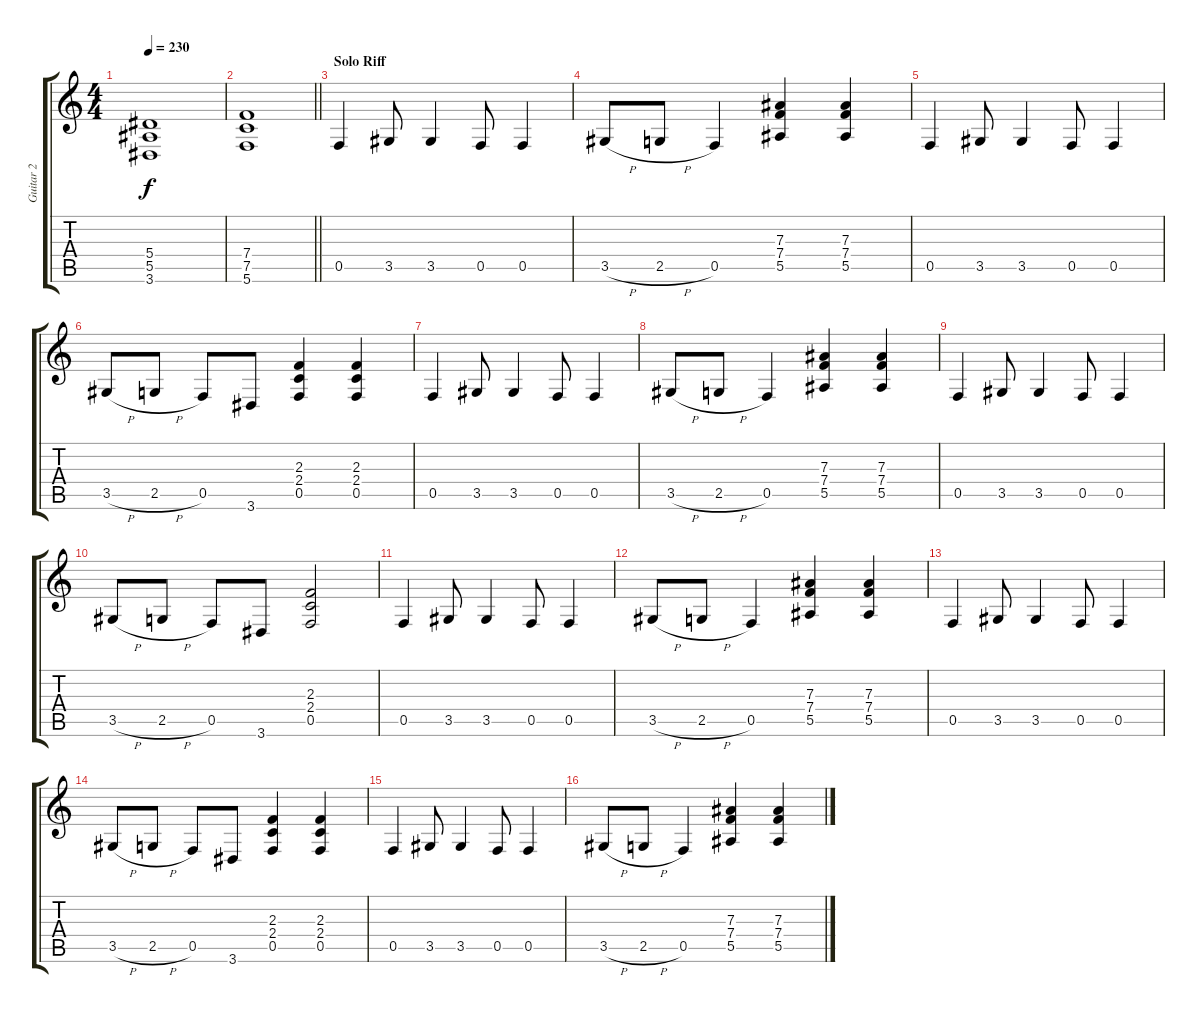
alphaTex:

\track ("Guitar 2" "Guitar 2") {instrument distortionguitar}
\staff {score tabs}
\tuning (C4 G3 Eb3 Bb2 F2 C2) {hide}
\ts (4 4)
\tempo 230
\clef g2
\ks c
(5.4 5.5 3.6).1{dy f} |
\barLineRight lightlight
(7.4 7.5 5.6).1 |
\section ("" "Solo Riff")
0.5.4 3.5.8 3.5.4 0.5.8 0.5.4 |
3.5{h}.8 2.5{h}.8 0.5.4 (7.3 7.4 5.5).4 (7.3 7.4 5.5).4 |
0.5.4 3.5.8 3.5.4 0.5.8 0.5.4 |
3.5{h}.8 2.5{h}.8 0.5.8 3.6.8 (2.3 2.4 0.5).4 (2.3 2.4 0.5).4 |
0.5.4 3.5.8 3.5.4 0.5.8 0.5.4 |
3.5{h}.8 2.5{h}.8 0.5.4 (7.3 7.4 5.5).4 (7.3 7.4 5.5).4 |
0.5.4 3.5.8 3.5.4 0.5.8 0.5.4 |
3.5{h}.8 2.5{h}.8 0.5.8 3.6.8 (2.3 2.4 0.5).2 |
0.5.4 3.5.8 3.5.4 0.5.8 0.5.4 |
3.5{h}.8 2.5{h}.8 0.5.4 (7.3 7.4 5.5).4 (7.3 7.4 5.5).4 |
0.5.4 3.5.8 3.5.4 0.5.8 0.5.4 |
3.5{h}.8 2.5{h}.8 0.5.8 3.6.8 (2.3 2.4 0.5).4 (2.3 2.4 0.5).4 |
0.5.4 3.5.8 3.5.4 0.5.8 0.5.4 |
3.5{h}.8 2.5{h}.8 0.5.4 (7.3 7.4 5.5).4 (7.3 7.4 5.5).4
